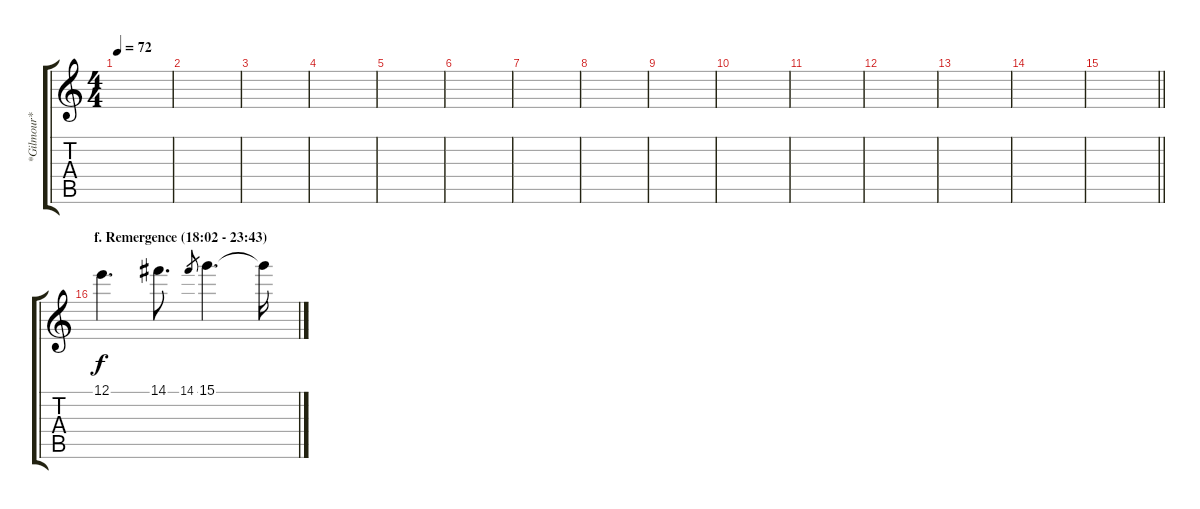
\track ("*Gilmour* (Clean Electric w/Reverb/Fuzz)" "*Gilmour* ") {instrument electricguitarjazz}
\staff {score tabs}
\tuning (E4 B3 G3 D3 A2 E2) {hide}
\ts (4 4)
\tempo 72
\clef g2
\ks c
|
|
|
|
|
|
|
|
|
|
|
|
|
|
\barLineRight lightlight
|
\section ("" "f. Remergence (18:02 - 23:43) ")
12.1.4{d volume 0 instrument overdrivenguitar} 14.1.8{d volume 15} 14.1.8{gr} 15.1.4{d} 15.1{t}.16
